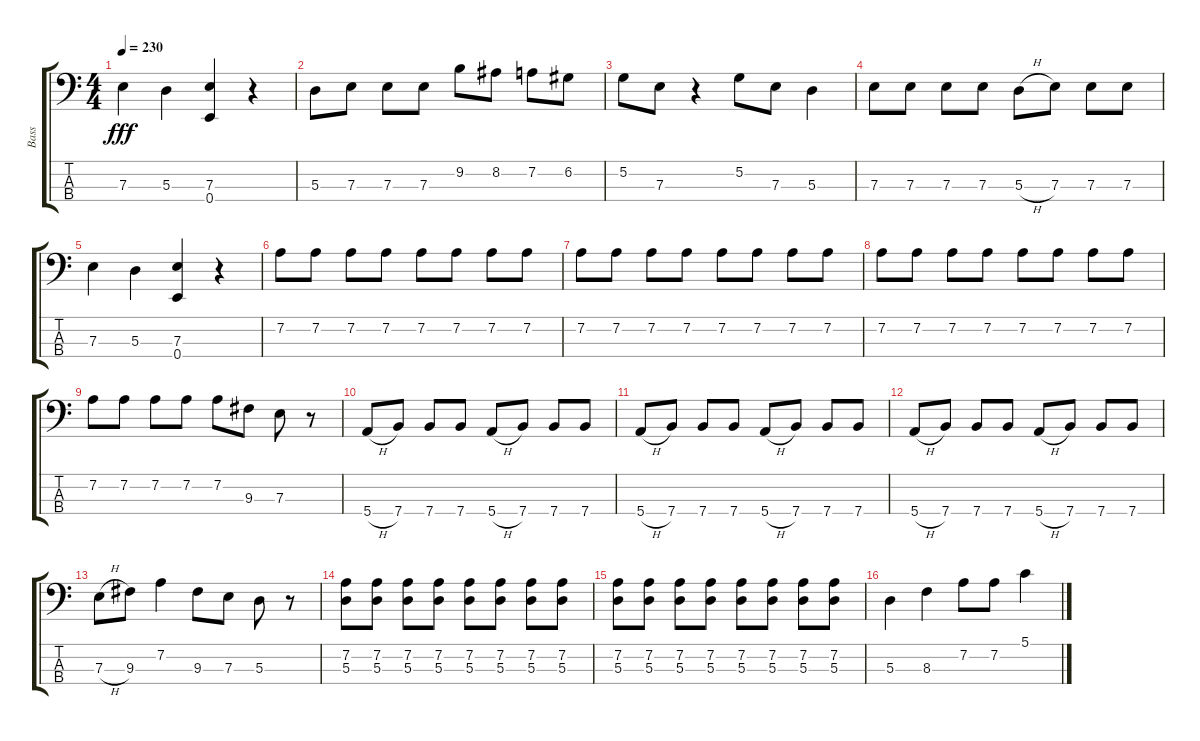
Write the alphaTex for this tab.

\track ("Bass" "Bass") {instrument electricbassfinger}
\staff {score tabs}
\tuning (G2 D2 A1 E1) {hide}
\ts (4 4)
\tempo 230
\clef f4
\ks c
7.3.4{dy fff} 5.3.4 (7.3 0.4).4 r.4 |
5.3.8 7.3.8 7.3.8 7.3.8 9.2.8 8.2.8 7.2.8 6.2.8 |
5.2.8 7.3.8 r.4 5.2.8 7.3.8 5.3.4 |
7.3.8 7.3.8 7.3.8 7.3.8 5.3{h}.8 7.3.8 7.3.8 7.3.8 |
7.3.4 5.3.4 (7.3 0.4).4 r.4 |
7.2.8 7.2.8 7.2.8 7.2.8 7.2.8 7.2.8 7.2.8 7.2.8 |
7.2.8 7.2.8 7.2.8 7.2.8 7.2.8 7.2.8 7.2.8 7.2.8 |
7.2.8 7.2.8 7.2.8 7.2.8 7.2.8 7.2.8 7.2.8 7.2.8 |
7.2.8 7.2.8 7.2.8 7.2.8 7.2.8 9.3.8 7.3.8 r.8 |
5.4{h}.8 7.4.8 7.4.8 7.4.8 5.4{h}.8 7.4.8 7.4.8 7.4.8 |
5.4{h}.8 7.4.8 7.4.8 7.4.8 5.4{h}.8 7.4.8 7.4.8 7.4.8 |
5.4{h}.8 7.4.8 7.4.8 7.4.8 5.4{h}.8 7.4.8 7.4.8 7.4.8 |
7.3{h}.8 9.3.8 7.2.4 9.3.8 7.3.8 5.3.8 r.8 |
(7.2 5.3).8 (7.2 5.3).8 (7.2 5.3).8 (7.2 5.3).8 (7.2 5.3).8 (7.2 5.3).8 (7.2 5.3).8 (7.2 5.3).8 |
(7.2 5.3).8 (7.2 5.3).8 (7.2 5.3).8 (7.2 5.3).8 (7.2 5.3).8 (7.2 5.3).8 (7.2 5.3).8 (7.2 5.3).8 |
5.3.4 8.3.4 7.2.8 7.2.8 5.1.4
